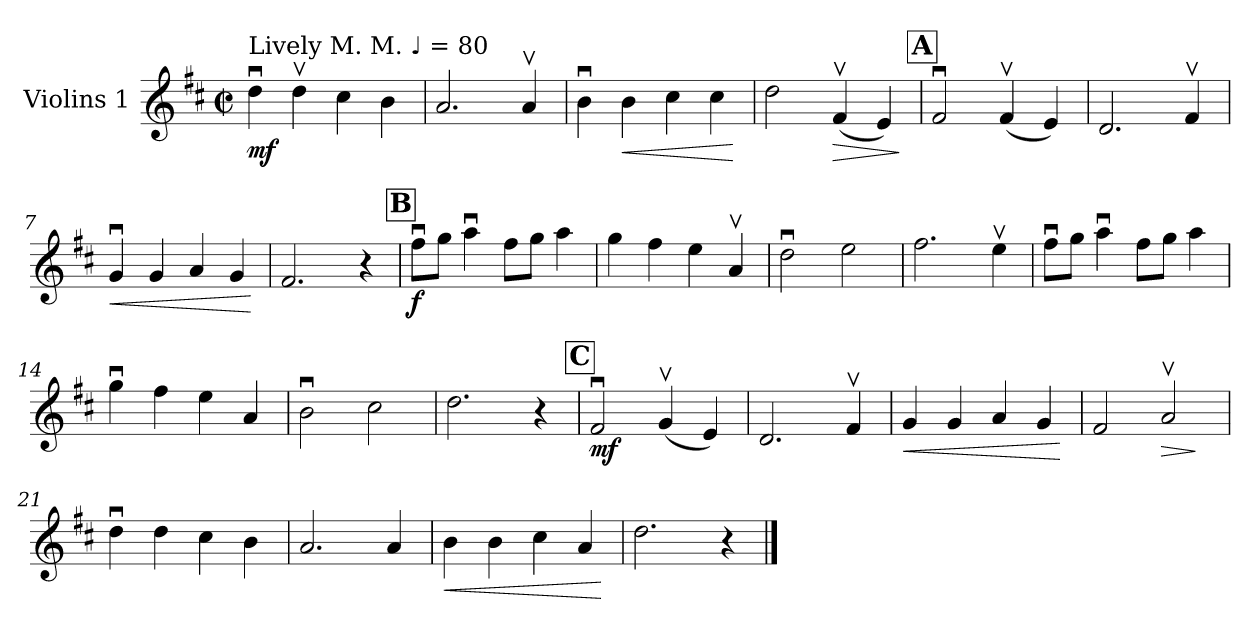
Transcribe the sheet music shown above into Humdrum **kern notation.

**kern	**dynam
*part1	*part1
*staff1	*staff1
*I"Violins 1	*
*I'Vlns. 1	*
*clefG2	*
*k[f#c#]	*
*D:	*
*M2/2	*
*met(c|)	*
=1	=1
!LO:TX:a:t=Lively M. M. ♩  = 80	!
!	!LO:DY:b
4ddu\	mf
4ddv\	.
4cc#\	.
4b\	.
=2	=2
2.a/	.
4av/	.
=3	=3
4bu\	.
!	!LO:HP:b
4b\	<
4cc#\	.
4cc#\	.
.	[
=4	=4
2dd\	.
!	!LO:HP:b
(4f#v/	>
4e/)	.
.	]
!!LO:REH:place=s1:a:t=A
=5	=5
2f#u/	.
(4f#v/	.
4e/)	.
=6	=6
2.d/	.
4f#v/	.
!!LO:LB:g=z
=7	=7
!	!LO:HP:b
4gu/	<
4g/	.
4a/	.
4g/	.
.	[
=8	=8
2.f#/	.
4r	.
!!LO:REH:place=s1:a:t=B
=9	=9
!	!LO:DY:b
8ff#u\L	f
8gg\J	.
4aau\	.
8ff#\L	.
8gg\J	.
4aa\	.
=10	=10
4gg\	.
4ff#\	.
4ee\	.
4av/	.
=11	=11
2ddu\	.
2ee\	.
=12	=12
2.ff#\	.
4eev\	.
!!LO:LB:g=z
=13	=13
8ff#u\L	.
8gg\J	.
4aau\	.
8ff#\L	.
8gg\J	.
4aa\	.
=14	=14
4ggu\	.
4ff#\	.
4ee\	.
4a/	.
=15	=15
2bu\	.
2cc#\	.
=16	=16
2.dd\	.
4r	.
!!LO:REH:place=s1:a:t=C
=17	=17
!	!LO:DY:b
2f#u/	mf
(4gv/	.
4e/)	.
=18	=18
2.d/	.
4f#v/	.
!!LO:LB:g=z
=19	=19
!	!LO:HP:b
4g/	<
4g/	.
4a/	.
4g/	.
.	[
=20	=20
2f#/	.
!	!LO:HP:b
2av/	>
.	]
=21	=21
4ddu\	.
4dd\	.
4cc#\	.
4b\	.
=22	=22
2.a/	.
4a/	.
=23	=23
!	!LO:HP:b
4b\	<
4b\	.
4cc#\	.
4a/	.
.	[
=24	=24
2.dd\	.
4r	.
==	==
*-	*-
